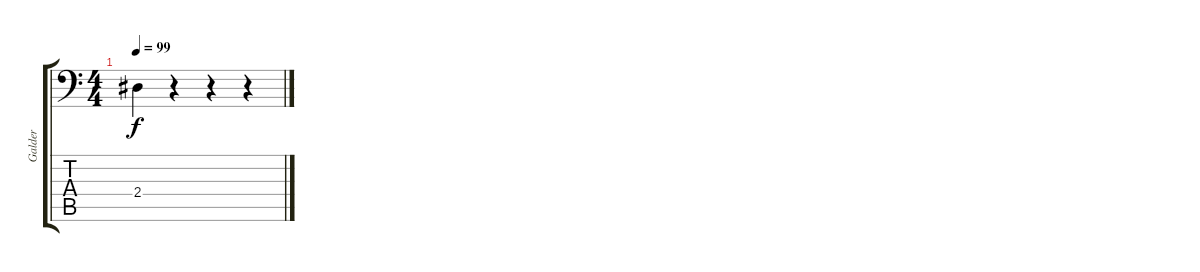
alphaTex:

\track ("Galder" "Galder") {instrument electricbasspick}
\staff {score tabs}
\tuning (Eb3 Bb2 Gb2 Db2 Ab1 Eb1) {hide}
\ts (4 4)
\tempo 99
\clef f4
\ks c
2.4.4{dy f} r.4 r.4 r.4
